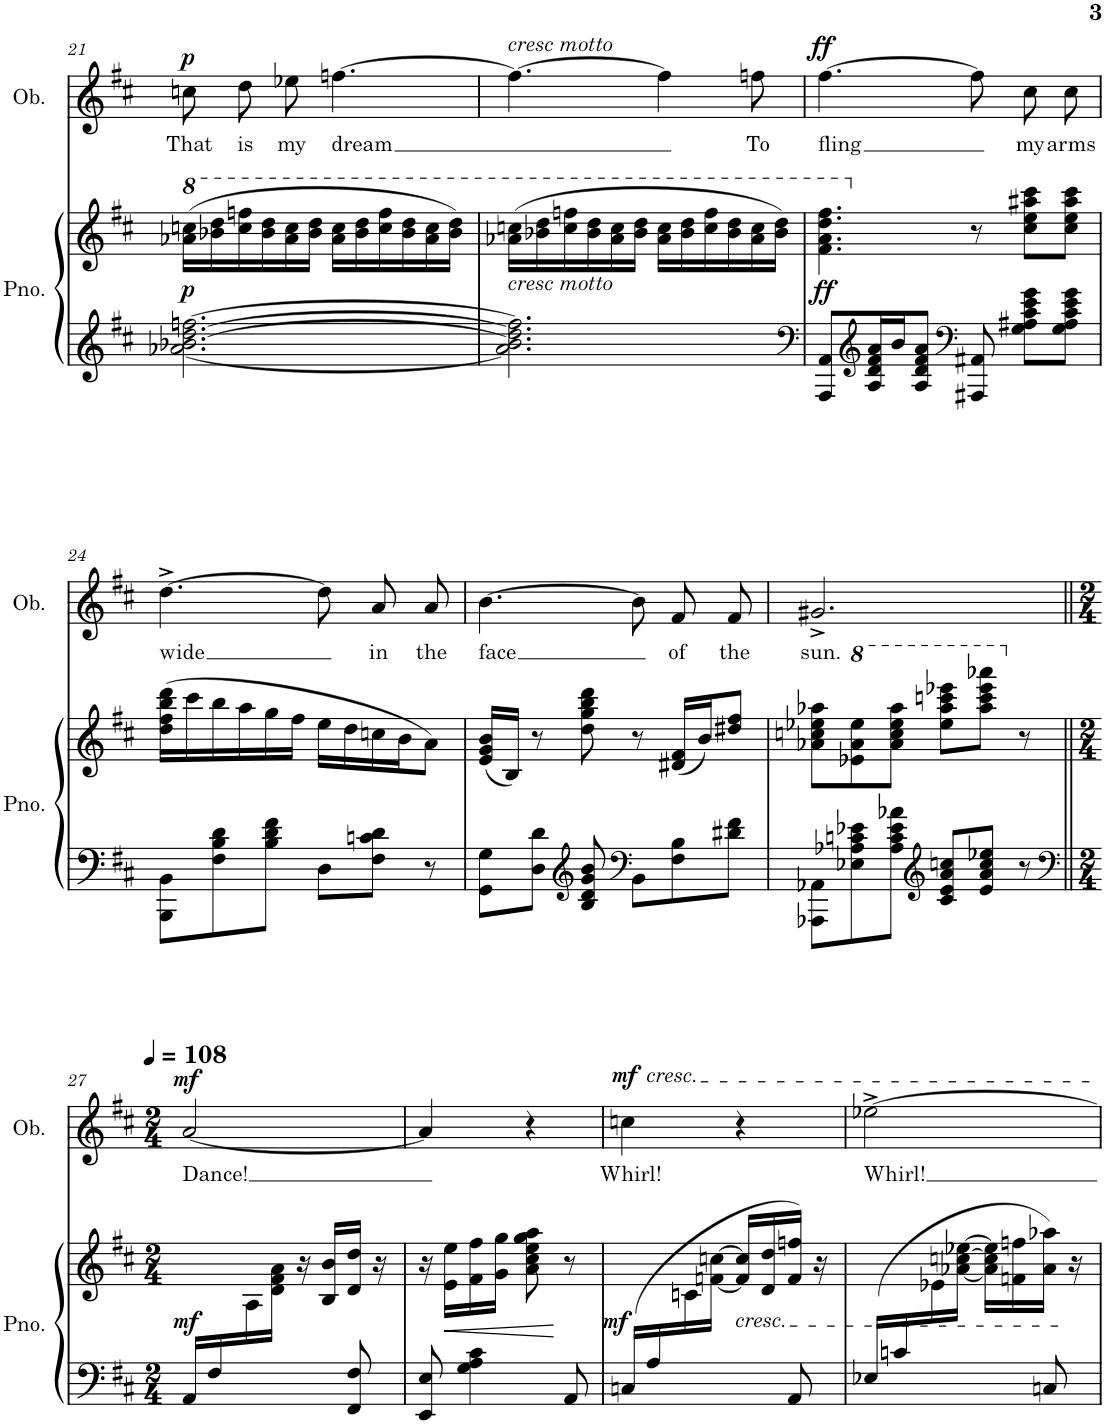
**kern	**kern	**dynam	**kern	**text	**dynam
*part2	*part2	*part2	*part1	*part1	*part1
*staff3	*staff2	*staff2/3	*staff1	*staff1	*staff1
*I"Piano	*	*	*I"Oboe	*	*
*I'Pno.	*	*	*I'Ob.	*	*
!!LO:PB:g=z
*clefG2	*clefG2	*	*clefG2	*	*
*k[f#c#]	*k[f#c#]	*	*k[f#c#]	*	*
*M6/8	*M6/8	*	*M6/8	*	*
*	*8va	*	*	*	*
=21	=21	=21	=21	=21	=21
!	!	!LO:DY:b	!	!LO:LY:b	!LO:DY:a
[2.a-X\ [2.b-X\ [2.dd\ [2.ffn\	(16aa-X\ 16cccn\LL	p	8ccn\L	That	p
.	16bb-X\ 16ddd\	.	.	.	.
!	!	!	!	!LO:LY:b	!
.	16ccc\ 16fffn\	.	8dd\	is	.
.	16bb-\ 16ddd\	.	.	.	.
!	!	!	!	!LO:LY:b	!
.	16aa-\ 16ccc\	.	8ee-X\J	my	.
.	16bb-\ 16ddd\JJ	.	.	.	.
!	!	!	!	!LO:LY:b	!
.	16aa-\ 16ccc\LL	.	[4.ffn\	dream	.
.	16bb-\ 16ddd\	.	.	.	.
.	16ccc\ 16fff\	.	.	.	.
.	16bb-\ 16ddd\	.	.	.	.
.	16aa-\ 16ccc\	.	.	.	.
.	16bb-\ 16ddd\JJ)	.	.	.	.
=22	=22	=22	=22	=22	=22
!	!	!	!LO:TX:a:i:t=cresc motto	!	!
!	!LO:TX:b:i:t=cresc motto	!	!	!	!
2.a-\] 2.b-\] 2.dd\] 2.ff\]	(16aa-X\ 16cccn\LL	.	4.ff\_	.	.
.	16bb-X\ 16ddd\	.	.	.	.
.	16ccc\ 16fffn\	.	.	.	.
.	16bb-\ 16ddd\	.	.	.	.
.	16aa-\ 16ccc\	.	.	.	.
.	16bb-\ 16ddd\JJ	.	.	.	.
.	16aa-\ 16ccc\LL	.	4ff\]	.	.
.	16bb-\ 16ddd\	.	.	.	.
.	16ccc\ 16fff\	.	.	.	.
.	16bb-\ 16ddd\	.	.	.	.
!	!	!	!	!LO:LY:b	!
.	16aa-\ 16ccc\	.	8ffn\	To	.
.	16bb-\ 16ddd\JJ)	.	.	.	.
=23	=23	=23	=23	=23	=23
*clefF4	*	*	*	*	*
!	!	!LO:DY:b	!	!LO:LY:b	!LO:DY:a
8AAA/ 8AA/L	4.ff#\ 4.aa\ 4.ddd\ 4.fff#\	ff	[4.ff#\	fling	ff
*clefG2	*	*	*	*	*
16A/ 16d/ 16f#/ 16a/L	.	.	.	.	.
16b/J	.	.	.	.	.
8A/ 8d/ 8f#/ 8a/J	.	.	.	.	.
*clefF4	*	*	*	*	*
*	*X8va	*	*	*	*
8AAA#X/ 8AA#X/	8r	.	8ff#\L]	.	.
!	!	!	!	!LO:LY:b	!
8G\ 8A#X\ 8c#\ 8e\ 8g\L	8cc#\ 8ee\ 8aa#X\ 8ccc#\L	.	8cc#\	my	.
!	!	!	!	!LO:LY:b	!
8G\ 8A#\ 8c#\ 8e\ 8g\J	8cc#\ 8ee\ 8aa#\ 8ccc#\J	.	8cc#\J	arms	.
!!LO:LB:g=z
=24	=24	=24	=24	=24	=24
!	!	!	!	!LO:LY:b	!
8BBB\ 8BB\L	(16dd\ 16ff#\ 16bb\ 16ddd\LL	.	[4.dd^\	wide	.
.	16ccc#\	.	.	.	.
8F#\ 8B\ 8d\	16bb\	.	.	.	.
.	16aa\	.	.	.	.
8B\ 8d\ 8f#\J	16gg\	.	.	.	.
.	16ff#\JJ	.	.	.	.
8D\L	16ee\LL	.	8dd\L]	.	.
.	16dd\	.	.	.	.
!	!	!	!	!LO:LY:b	!
8F#\ 8cn\ 8d\J	16ccn\	.	8a\	in	.
.	16b\J	.	.	.	.
!	!	!	!	!LO:LY:b	!
8r	8a\J)	.	8a\J	the	.
=25	=25	=25	=25	=25	=25
!	!	!	!	!LO:LY:b	!
8GG\ 8G\L	(16e/ 16g/ 16b/LL	.	[4.b\	face	.
.	16B/JJ)	.	.	.	.
8D\ 8d\J	8r	.	.	.	.
*clefG2	*	*	*	*	*
8B/ 8d/ 8g/ 8b/	8dd\ 8gg\ 8bb\ 8ddd\	.	.	.	.
*clefF4	*	*	*	*	*
8BB\L	8r	.	8b/L]	.	.
!	!	!	!	!LO:LY:b	!
8F#\ 8B\	(16d#X/ 16f#/LL	.	8f#/	of	.
.	16b/J)	.	.	.	.
!	!	!	!	!LO:LY:b	!
8d#X\ 8f#\J	8dd#X/ 8ff#/J	.	8f#/J	the	.
=26	=26	=26	=26	=26	=26
!	!	!	!	!LO:LY:b	!
8AAA-X\ 8AA-X\L	8a-X\ 8ccn\ 8ee-X\ 8aa-X\L	.	2.g#X^/	sun.	.
*	*8va	*	*	*	*
8E-X\ 8A-X\ 8cn\ 8e-X\	8ee-X\ 8aa-\ 8eee-\	.	.	.	.
8A-\ 8c\ 8e-\ 8a-X\J	8aa-\ 8ccc\ 8eee-\ 8aaa-\J	.	.	.	.
*clefG2	*	*	*	*	*
8c/ 8e-/ 8a-/ 8ccn/L	8eee-\ 8aaa-\ 8ccccn\ 8eeee-X\L	.	.	.	.
8e-/ 8a-/ 8cc/ 8ee-X/J	8aaa-\ 8cccc\ 8eeee-\ 8aaaa-X\J	.	.	.	.
*	*X8va	*	*	*	*
8r	8r	.	.	.	.
!!LO:LB:g=z
=27||	=27||	=27||	=27||	=27||	=27||
*clefF4	*	*	*	*	*
*M2/4	*M2/4	*	*M2/4	*	*
*	*	*	*MM108	*	*
*^	*	*	*	*	*
!	!	!	!LO:DY:b	!	!LO:LY:b	!LO:DY:a
16AA/LL	4ryy	8ryy	mf	[2a/	Dance!	mf
16F#/	.	.	.	.	.	.
4.ryy	.	16A\	.	.	.	.
.	.	16d\ 16f#\ 16a\JJ	.	.	.	.
.	8ryy	16r	.	.	.	.
.	.	16B/ 16b/LL	.	.	.	.
.	8FF#/ 8F#/	16d/ 16dd/JJ	.	.	.	.
.	.	16r	.	.	.	.
*v	*v	*	*	*	*	*
=28	=28	=28	=28	=28	=28
8EE/ 8E/	16r	.	4a/]	.	.
!	!	!LO:HP:b	!	!	!
.	16e\ 16ee\LL	<	.	.	.
4G\ 4A\ 4c#\	16f#\ 16ff#\	.	.	.	.
.	16g\ 16gg\JJ	.	.	.	.
.	8a\ 8cc#\ 8ee\ 8gg\ 8aa\	.	4r	.	.
8AA/	8r	[	.	.	.
=29	=29	=29	=29	=29	=29
*^	*	*	*	*	*
!	!	!	!	!LO:TX:a:i:t=cresc.	!	!
!	!	!	!LO:DY:b	!	!LO:LY:b	!LO:DY:a
(16Cn/LL	4ryy	8ryy	mf	4ccn\	Whirl!	mf
16A/	.	.	.	.	.	.
4.ryy	.	16cn\	.	.	.	.
.	.	[16fn\ [16ccn\JJ	.	.	.	.
!	!	!LO:TX:b:i:t=cresc.	!	!	!	!
.	8ryy	16f/] 16cc/]LL	.	4r	.	.
.	.	16d/ 16dd/	.	.	.	.
.	8AA/	16f/ 16ffn/JJ)	.	.	.	.
.	.	16r	.	.	.	.
=30	=30	=30	=30	=30	=30	=30
!	!	!	!	!	!LO:LY:b	!
(16E-X/LL	4ryy	8ryy	.	[2ee-X^\	Whirl!	.
16cn/	.	.	.	.	.	.
4.ryy	.	16e-X\	.	.	.	.
.	.	[16a-X\ [16ccn\ [16ee-X\JJ	.	.	.	.
.	8ryy	16a-\] 16cc\] 16ee-\]LL	.	.	.	.
.	.	16fn\ 16ffn\	.	.	.	.
.	8Cn/	16a-\ 16aa-X\JJ)	.	.	.	.
.	.	16r	.	.	.	.
*v	*v	*	*	*	*	*
=	=	=	=	=	=
*-	*-	*-	*-	*-	*-
